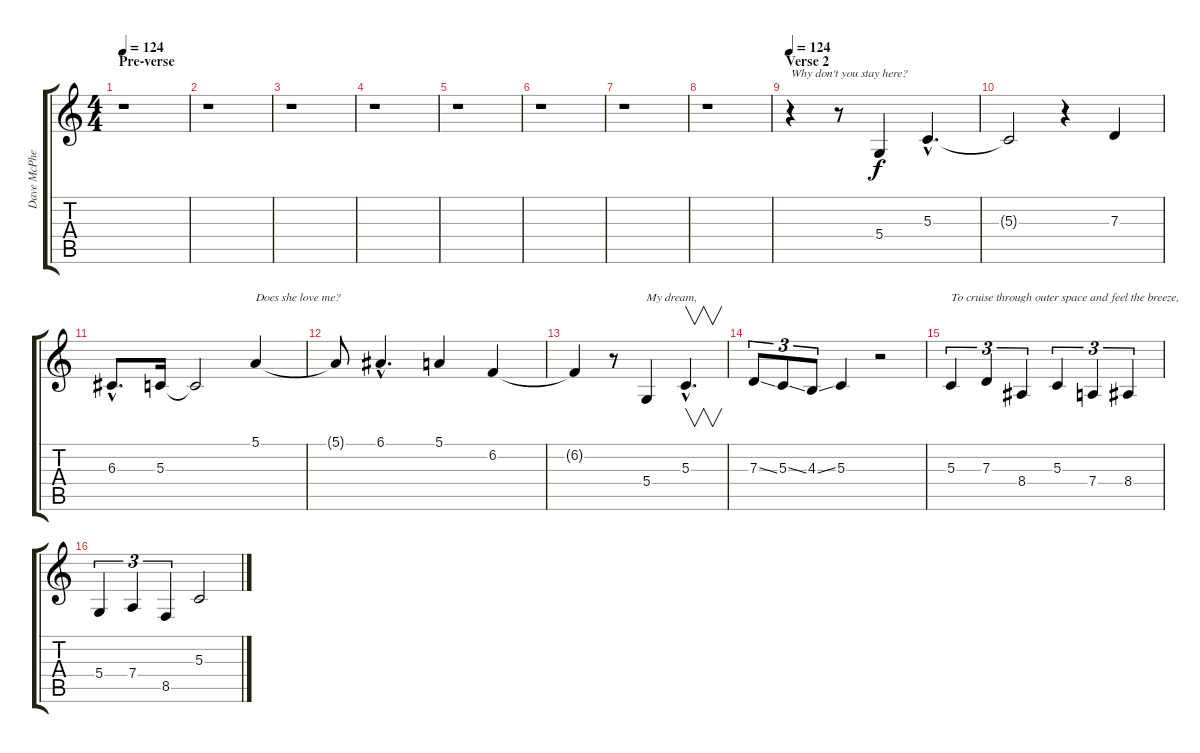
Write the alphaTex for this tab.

\track ("Dave McPherson - Vocals" "Dave McPhe") {instrument choiraahs}
\staff {score tabs}
\tuning (E4 B3 G3 D3 A2 D2) {hide}
\ts (4 4)
\section ("" "Pre-verse")
\tempo 124
\clef g2
\ks c
r.1{dy f} |
r.1 |
r.1 |
r.1 |
r.1 |
r.1 |
r.1 |
r.1 |
\section ("" "Verse 2")
\tempo 124
r.4{txt "Why don't you stay here?" volume 16 balance 8 instrument choiraahs} r.8 5.4.4 5.3{hac}.4{d} |
5.3{t}.2 r.4 7.3.4 |
6.3{hac}.8{d} 5.3.16 5.3{t}.2 5.1.4{txt "Does she love me?"} |
5.1{t}.8 6.1{hac}.4{d} 5.1.4 6.2.4 |
6.2{t}.4 r.8 5.4.4{txt "My dream,"} 5.3{hac}.4{v d} |
7.3{ss}.8{tu (3 2)} 5.3{ss}.8{tu (3 2)} 4.3{ss}.8{tu (3 2)} 5.3.4 r.2 |
5.3.4{tu (3 2) txt "To cruise through outer space and feel the breeze,"} 7.3.4{tu (3 2)} 8.4.4{tu (3 2)} 5.3.4{tu (3 2)} 7.4.4{tu (3 2)} 8.4.4{tu (3 2)} |
5.4.4{tu (3 2)} 7.4.4{tu (3 2)} 8.5.4{tu (3 2)} 5.3.2
